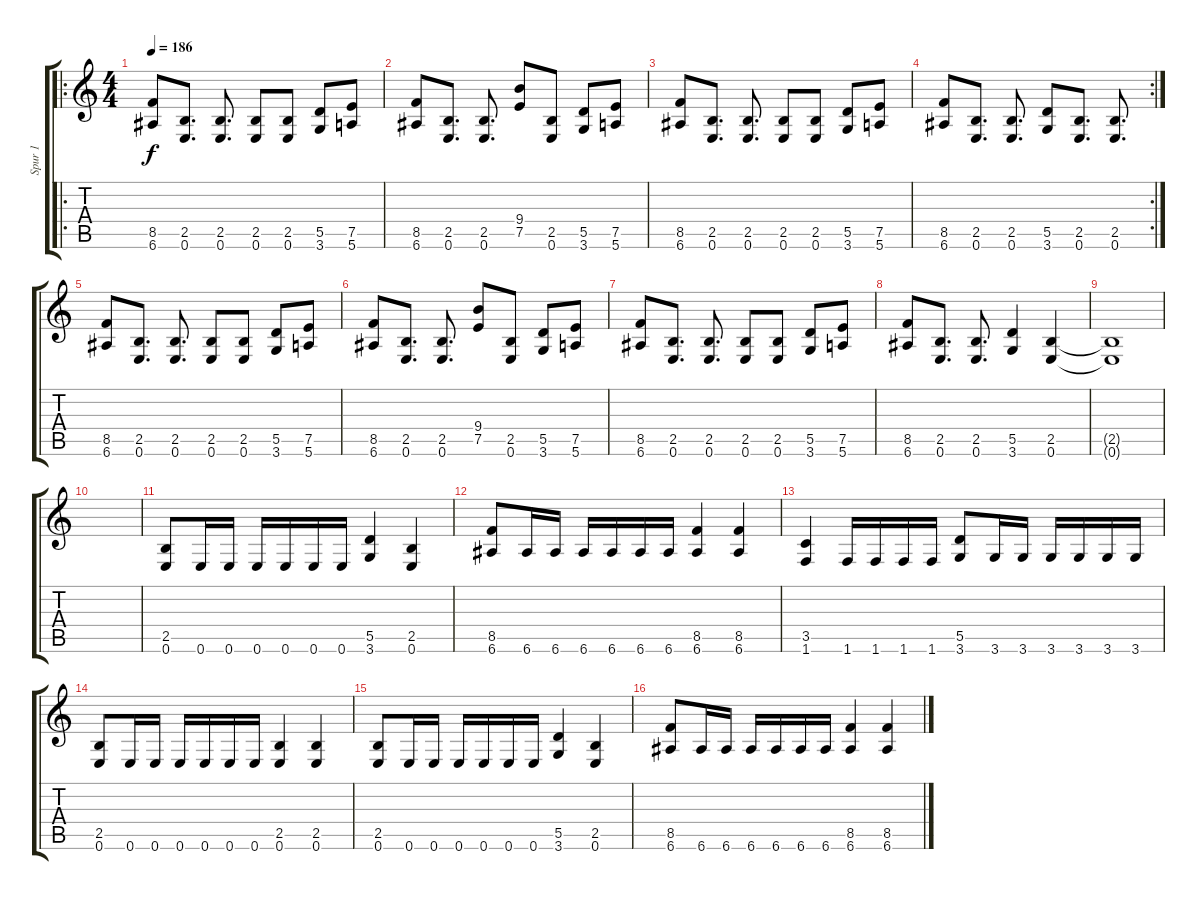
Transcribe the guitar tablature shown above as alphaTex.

\track ("Spur 1" "Spur 1") {instrument overdrivenguitar}
\staff {score tabs}
\tuning (E4 B3 G3 D3 A2 E2) {hide}
\ro
\ts (4 4)
\tempo 186
\clef g2
\ks c
(8.5 6.6).8{dy f} (2.5 0.6).8{d} (2.5 0.6).8{d} (2.5 0.6).8 (2.5 0.6).8 (5.5 3.6).8 (7.5 5.6).8 |
(8.5 6.6).8 (2.5 0.6).8{d} (2.5 0.6).8{d} (9.4 7.5).8 (2.5 0.6).8 (5.5 3.6).8 (7.5 5.6).8 |
(8.5 6.6).8 (2.5 0.6).8{d} (2.5 0.6).8{d} (2.5 0.6).8 (2.5 0.6).8 (5.5 3.6).8 (7.5 5.6).8 |
\rc 2
(8.5 6.6).8 (2.5 0.6).8{d} (2.5 0.6).8{d} (5.5 3.6).8 (2.5 0.6).8{d} (2.5 0.6).8{d} |
(8.5 6.6).8 (2.5 0.6).8{d} (2.5 0.6).8{d} (2.5 0.6).8 (2.5 0.6).8 (5.5 3.6).8 (7.5 5.6).8 |
(8.5 6.6).8 (2.5 0.6).8{d} (2.5 0.6).8{d} (9.4 7.5).8 (2.5 0.6).8 (5.5 3.6).8 (7.5 5.6).8 |
(8.5 6.6).8 (2.5 0.6).8{d} (2.5 0.6).8{d} (2.5 0.6).8 (2.5 0.6).8 (5.5 3.6).8 (7.5 5.6).8 |
(8.5 6.6).8 (2.5 0.6).8{d} (2.5 0.6).8{d} (5.5 3.6).4 (2.5 0.6).4 |
(2.5{t} 0.6{t}).1 |
|
(2.5 0.6).8 0.6.16 0.6.16 0.6.16 0.6.16 0.6.16 0.6.16 (5.5 3.6).4 (2.5 0.6).4 |
(8.5 6.6).8 6.6.16 6.6.16 6.6.16 6.6.16 6.6.16 6.6.16 (8.5 6.6).4 (8.5 6.6).4 |
(3.5 1.6).4 1.6.16 1.6.16 1.6.16 1.6.16 (5.5 3.6).8 3.6.16 3.6.16 3.6.16 3.6.16 3.6.16 3.6.16 |
(2.5 0.6).8 0.6.16 0.6.16 0.6.16 0.6.16 0.6.16 0.6.16 (2.5 0.6).4 (2.5 0.6).4 |
(2.5 0.6).8 0.6.16 0.6.16 0.6.16 0.6.16 0.6.16 0.6.16 (5.5 3.6).4 (2.5 0.6).4 |
(8.5 6.6).8 6.6.16 6.6.16 6.6.16 6.6.16 6.6.16 6.6.16 (8.5 6.6).4 (8.5 6.6).4
